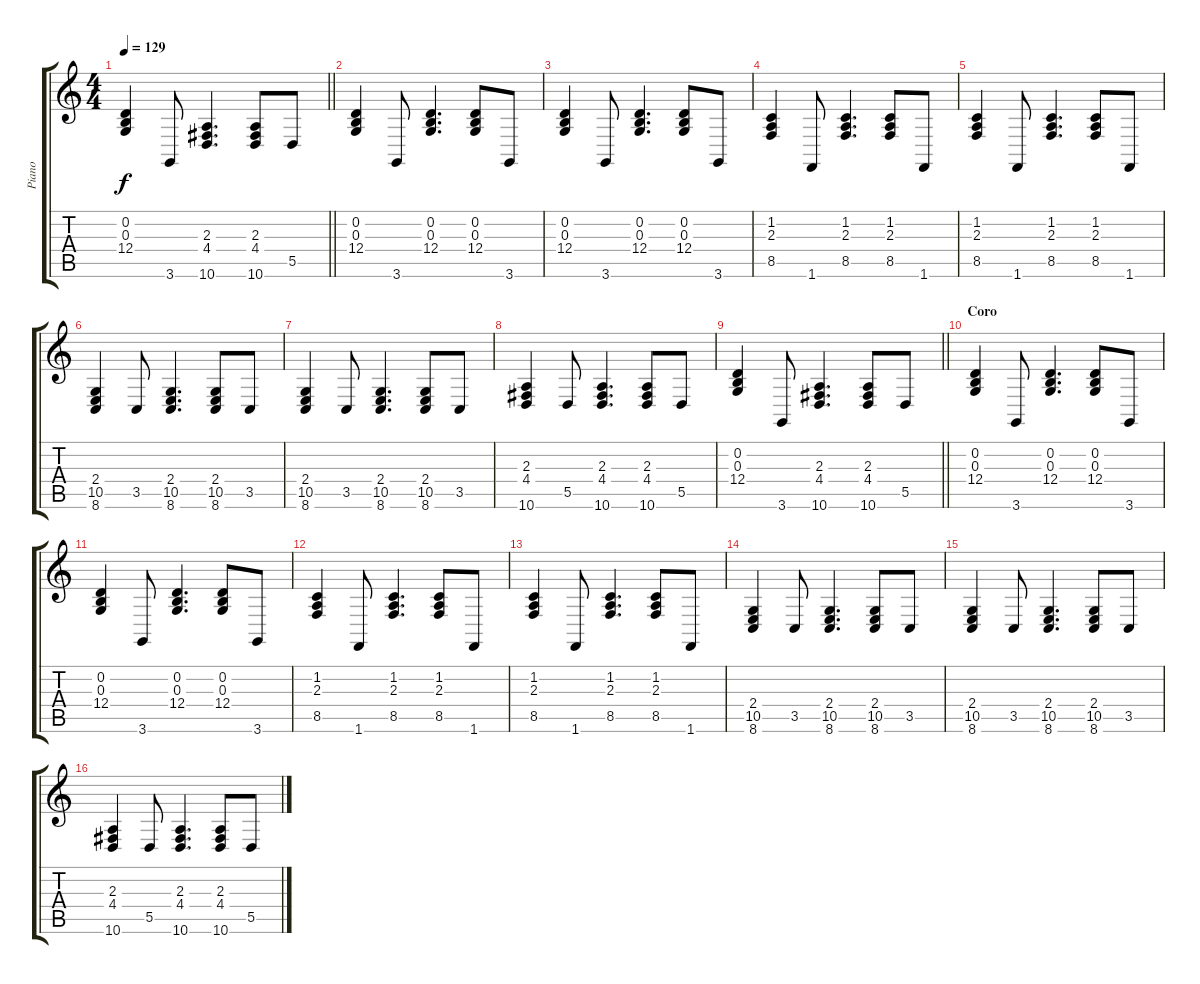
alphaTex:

\track ("Piano" "Piano") {instrument acousticgrandpiano}
\staff {score tabs}
\tuning (E4 B3 G3 D3 A2 E2) {hide}
\ts (4 4)
\tempo 129
\clef g2
\barLineRight lightlight
\ks c
(0.2 0.3 12.4).4{dy f} 3.6.8 (2.3 4.4 10.6).4{d} (2.3 4.4 10.6).8 5.5.8 |
\section ("" "")
(0.2 0.3 12.4).4 3.6.8 (0.2 0.3 12.4).4{d} (0.2 0.3 12.4).8 3.6.8 |
(0.2 0.3 12.4).4 3.6.8 (0.2 0.3 12.4).4{d} (0.2 0.3 12.4).8 3.6.8 |
(1.2 2.3 8.5).4 1.6.8 (1.2 2.3 8.5).4{d} (1.2 2.3 8.5).8 1.6.8 |
(1.2 2.3 8.5).4 1.6.8 (1.2 2.3 8.5).4{d} (1.2 2.3 8.5).8 1.6.8 |
(2.4 10.5 8.6).4 3.5.8 (2.4 10.5 8.6).4{d} (2.4 10.5 8.6).8 3.5.8 |
(2.4 10.5 8.6).4 3.5.8 (2.4 10.5 8.6).4{d} (2.4 10.5 8.6).8 3.5.8 |
(2.3 4.4 10.6).4 5.5.8 (2.3 4.4 10.6).4{d} (2.3 4.4 10.6).8 5.5.8 |
\barLineRight lightlight
(0.2 0.3 12.4).4 3.6.8 (2.3 4.4 10.6).4{d} (2.3 4.4 10.6).8 5.5.8 |
\section ("" "Coro")
(0.2 0.3 12.4).4 3.6.8 (0.2 0.3 12.4).4{d} (0.2 0.3 12.4).8 3.6.8 |
(0.2 0.3 12.4).4 3.6.8 (0.2 0.3 12.4).4{d} (0.2 0.3 12.4).8 3.6.8 |
(1.2 2.3 8.5).4 1.6.8 (1.2 2.3 8.5).4{d} (1.2 2.3 8.5).8 1.6.8 |
(1.2 2.3 8.5).4 1.6.8 (1.2 2.3 8.5).4{d} (1.2 2.3 8.5).8 1.6.8 |
(2.4 10.5 8.6).4 3.5.8 (2.4 10.5 8.6).4{d} (2.4 10.5 8.6).8 3.5.8 |
(2.4 10.5 8.6).4 3.5.8 (2.4 10.5 8.6).4{d} (2.4 10.5 8.6).8 3.5.8 |
(2.3 4.4 10.6).4 5.5.8 (2.3 4.4 10.6).4{d} (2.3 4.4 10.6).8 5.5.8
